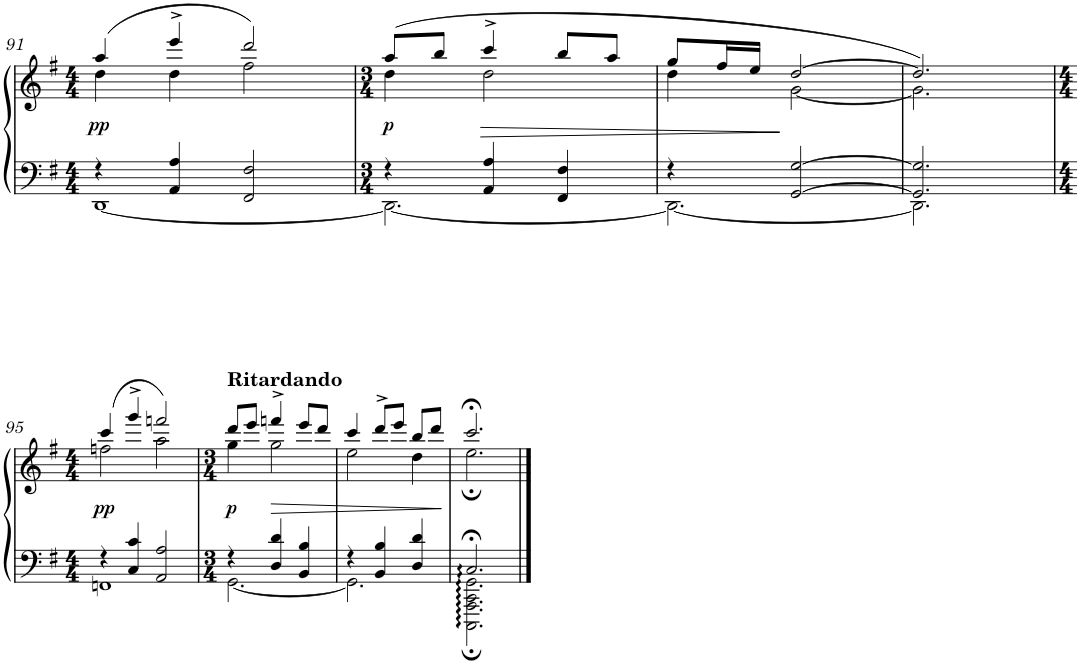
**kern	**kern	**dynam	**harte
*part1	*part1	*part1	*part1
*staff2	*staff1	*staff1/2	*
*I"Piano	*	*	*
*I'Pno.	*	*	*
!!LO:PB:g=z
*clefF4	*clefG2	*	*
*k[f#]	*k[f#]	*	*
*M4/4	*M4/4	*	*
=91	=91	=91	=91
*^	*^	*	*
!	!	!	!	!LO:DY:b	!
4r	[1DD	(4aa/	4dd\	pp	.
!	!	!	!	!	!LO:H:kt=m9
4AA/ 4A/	.	4eee^/	4dd\	.	D:min9/b3
2FF#/ 2F#/	.	2ddd/)	2ff#\	.	.
=92	=92	=92	=92	=92	=92
*M3/4	*	*M3/4	*	*	*
!	!	!	!	!LO:DY:b	!LO:H:kt=7
4r	2.DD\_	(8aa/L	4dd\	p	D:7/5
.	.	8bb/J	.	.	.
!	!	!	!	!LO:HP:b	!LO:H:kt=7
4AA/ 4A/	.	4ccc^/	2dd\	>	D:7/5
4FF#/ 4F#/	.	8bb/L	.	.	.
.	.	8aa/J	.	.	.
=93	=93	=93	=93	=93	=93
!	!	!	!	!	!LO:H:kt=9
*	*	*	*^	*	*
4r	2.DD\_	8gg/L	4dd\	2ryy	.	G:9
.	.	16ff#/L	.	.	.	.
.	.	16ee/JJ	.	.	.	.
!	!	!	!	!	!	!LO:H:kt=9
[2GG/ [2G/	.	[2dd/	[2g\	.	]	G:9
!	!	!	!	!	!	!LO:H:kt=9
.	.	.	.	4ryy	.	G:9
=94	=94	=94	=94	=94	=94	=94
!	!	!	!	!	!	!LO:H:kt=9
*	*	*	*v	*v	*	*
2.GG/] 2.G/]	2.DD\]	2.dd/])	2.g\]	.	G:9
!!LO:LB:g=z	!!
=95	=95	=95	=95	=95	=95
*M4/4	*	*M4/4	*	*	*
!	!	!	!	!LO:DY:b	!
4r	1FFn	(4ccc/	2ffn\	pp	.
4C/ 4c/	.	4ggg^/	.	.	.
!	!	!	!	!	!LO:H:kt=9
2AA/ 2A/	.	2fffn/)	2aa\	.	F:9
=96	=96	=96	=96	=96	=96
*M3/4	*	*M3/4	*	*	*
!	!	!LO:TX:a:B:t=Ritardando	!	!	!
!	!	!	!	!LO:DY:b	!LO:H:kt=7
4r	[2.GG\	8ddd/L	4gg\	p	G:7/5
.	.	8eee/J	.	.	.
!	!	!	!	!LO:HP:b	!LO:H:kt=7
4D/ 4d/	.	4fffn^/	2gg\	>	G:7/5
4BB/ 4B/	.	8eee/L	.	.	.
.	.	8ddd/J	.	.	.
=97	=97	=97	=97	=97	=97
!	!	!	!	!	!LO:H:kt=9
4r	2.GG\]	4ccc/	2ee\	.	C:9
4BB/ 4B/	.	8ddd^/L	.	.	.
.	.	8eee/J	.	.	.
4D/ 4d/	.	8bb/L	4dd\	.	.
.	.	8ddd/J	.	.	.
*v	*v	*	*	*	*
*	*v	*v	*	*
.	.	]	.
=98	=98	=98	=98
*^	*^	*	*
!	!	!	!	!	!LO:H:kt=9
2.C;</	2.CCC\; 2.AAA\; 2.CC\; 2.GG\;	2.ccc;</	2.ee;\	.	C:9
*v	*v	*	*	*	*
*	*v	*v	*	*
==	==	==	==
*-	*-	*-	*-
